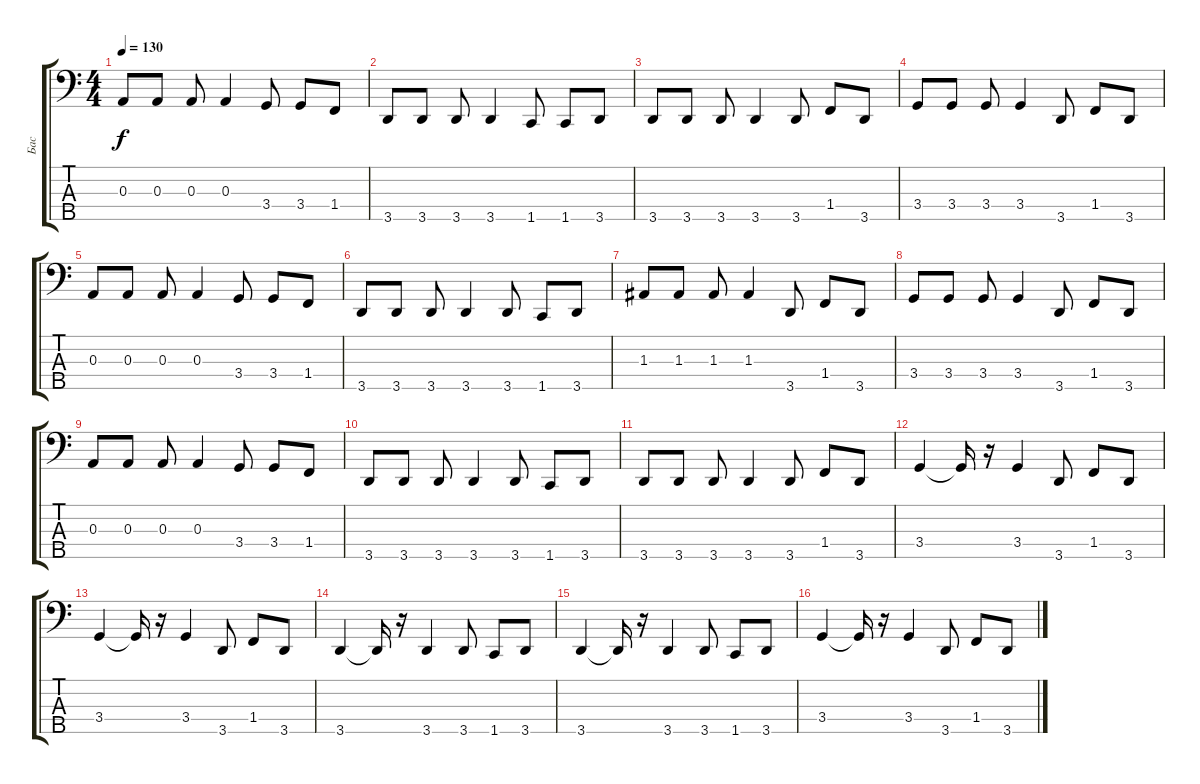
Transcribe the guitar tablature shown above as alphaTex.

\track ("Бас" "Бас") {instrument electricbassfinger}
\staff {score tabs}
\tuning (G2 D2 A1 E1 B0) {hide}
\ts (4 4)
\tempo 130
\clef f4
\ks c
0.3.8{dy f} 0.3.8 0.3.8 0.3.4 3.4.8 3.4.8 1.4.8 |
3.5.8 3.5.8 3.5.8 3.5.4 1.5.8 1.5.8 3.5.8 |
3.5.8 3.5.8 3.5.8 3.5.4 3.5.8 1.4.8 3.5.8 |
3.4.8 3.4.8 3.4.8 3.4.4 3.5.8 1.4.8 3.5.8 |
0.3.8 0.3.8 0.3.8 0.3.4 3.4.8 3.4.8 1.4.8 |
3.5.8 3.5.8 3.5.8 3.5.4 3.5.8 1.5.8 3.5.8 |
1.3.8 1.3.8 1.3.8 1.3.4 3.5.8 1.4.8 3.5.8 |
3.4.8 3.4.8 3.4.8 3.4.4 3.5.8 1.4.8 3.5.8 |
0.3.8 0.3.8 0.3.8 0.3.4 3.4.8 3.4.8 1.4.8 |
3.5.8 3.5.8 3.5.8 3.5.4 3.5.8 1.5.8 3.5.8 |
3.5.8 3.5.8 3.5.8 3.5.4 3.5.8 1.4.8 3.5.8 |
3.4.4 3.4{t}.16 r.16 3.4.4 3.5.8 1.4.8 3.5.8 |
3.4.4 3.4{t}.16 r.16 3.4.4 3.5.8 1.4.8 3.5.8 |
3.5.4 3.5{t}.16 r.16 3.5.4 3.5.8 1.5.8 3.5.8 |
3.5.4 3.5{t}.16 r.16 3.5.4 3.5.8 1.5.8 3.5.8 |
3.4.4 3.4{t}.16 r.16 3.4.4 3.5.8 1.4.8 3.5.8
